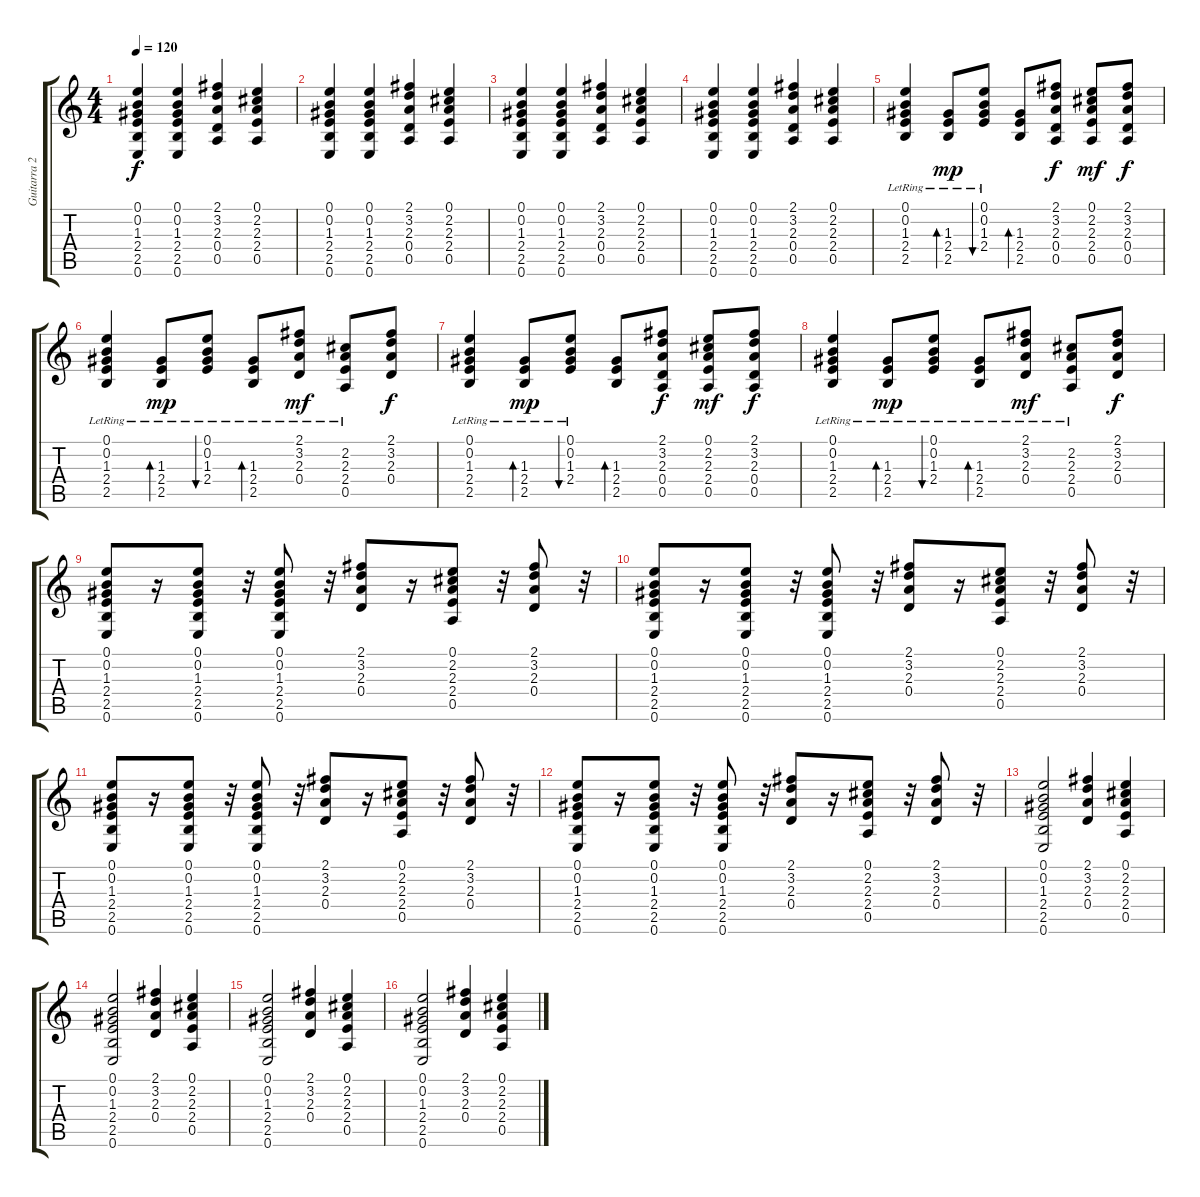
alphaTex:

\track ("Guitarra 2" "Guitarra 2") {instrument acousticguitarsteel}
\staff {score tabs}
\tuning (E4 B3 G3 D3 A2 E2) {hide}
\ts (4 4)
\tempo 120
\tempo 130
\tempo 120
\clef g2
\ks c
(0.1 0.2 1.3 2.4 2.5 0.6).4{dy f instrument acousticguitarsteel} (0.1 0.2 1.3 2.4 2.5 0.6).4 (2.1 3.2 2.3 0.4 0.5).4 (0.1 2.2 2.3 2.4 0.5).4 |
(0.1 0.2 1.3 2.4 2.5 0.6).4 (0.1 0.2 1.3 2.4 2.5 0.6).4 (2.1 3.2 2.3 0.4 0.5).4 (0.1 2.2 2.3 2.4 0.5).4 |
(0.1 0.2 1.3 2.4 2.5 0.6).4 (0.1 0.2 1.3 2.4 2.5 0.6).4 (2.1 3.2 2.3 0.4 0.5).4 (0.1 2.2 2.3 2.4 0.5).4 |
(0.1 0.2 1.3 2.4 2.5 0.6).4 (0.1 0.2 1.3 2.4 2.5 0.6).4 (2.1 3.2 2.3 0.4 0.5).4 (0.1 2.2 2.3 2.4 0.5).4 |
(0.1{lr} 0.2{lr} 1.3 2.4 2.5).4 (1.3 2.4 2.5{lr}).8{bd 30 dy mp} (0.1{lr} 0.2{lr} 1.3 2.4).8{bu 30} (1.3 2.4 2.5).8{bd 30} (2.1 3.2 2.3 0.4 0.5).8{dy f} (0.1 2.2 2.3 2.4 0.5).8{dy mf} (2.1 3.2 2.3 0.4 0.5).8{dy f} |
(0.1{lr} 0.2{lr} 1.3 2.4 2.5).4 (1.3 2.4 2.5{lr}).8{bd 30 dy mp} (0.1 0.2{lr} 1.3 2.4).8{bu 30} (1.3 2.4 2.5{lr}).8{bd 30} (2.1{lr} 3.2 2.3 0.4).8{dy mf} (2.2 2.3 2.4 0.5{lr}).8 (2.1 3.2 2.3 0.4).8{dy f} |
(0.1{lr} 0.2{lr} 1.3 2.4 2.5).4 (1.3 2.4 2.5{lr}).8{bd 30 dy mp} (0.1{lr} 0.2{lr} 1.3 2.4).8{bu 30} (1.3 2.4 2.5).8{bd 30} (2.1 3.2 2.3 0.4 0.5).8{dy f} (0.1 2.2 2.3 2.4 0.5).8{dy mf} (2.1 3.2 2.3 0.4 0.5).8{dy f} |
(0.1{lr} 0.2{lr} 1.3 2.4 2.5).4 (1.3 2.4 2.5{lr}).8{bd 30 dy mp} (0.1{lr} 0.2{lr} 1.3 2.4).8{bu 30} (1.3 2.4 2.5{lr}).8{bd 30} (2.1{lr} 3.2 2.3 0.4).8{dy mf} (2.2 2.3 2.4 0.5{lr}).8 (2.1 3.2 2.3 0.4).8{dy f} |
(0.1 0.2 1.3 2.4 2.5 0.6).8 r.16 (0.1 0.2 1.3 2.4 2.5 0.6).8 r.32 (0.1 0.2 1.3 2.4 2.5 0.6).8 r.32 (2.1 3.2 2.3 0.4).8 r.16 (0.1 2.2 2.3 2.4 0.5).8 r.32 (2.1 3.2 2.3 0.4).8 r.32 |
(0.1 0.2 1.3 2.4 2.5 0.6).8 r.16 (0.1 0.2 1.3 2.4 2.5 0.6).8 r.32 (0.1 0.2 1.3 2.4 2.5 0.6).8 r.32 (2.1 3.2 2.3 0.4).8 r.16 (0.1 2.2 2.3 2.4 0.5).8 r.32 (2.1 3.2 2.3 0.4).8 r.32 |
(0.1 0.2 1.3 2.4 2.5 0.6).8 r.16 (0.1 0.2 1.3 2.4 2.5 0.6).8 r.32 (0.1 0.2 1.3 2.4 2.5 0.6).8 r.32 (2.1 3.2 2.3 0.4).8 r.16 (0.1 2.2 2.3 2.4 0.5).8 r.32 (2.1 3.2 2.3 0.4).8 r.32 |
(0.1 0.2 1.3 2.4 2.5 0.6).8 r.16 (0.1 0.2 1.3 2.4 2.5 0.6).8 r.32 (0.1 0.2 1.3 2.4 2.5 0.6).8 r.32 (2.1 3.2 2.3 0.4).8 r.16 (0.1 2.2 2.3 2.4 0.5).8 r.32 (2.1 3.2 2.3 0.4).8 r.32 |
(0.1 0.2 1.3 2.4 2.5 0.6).2 (2.1 3.2 2.3 0.4).4 (0.1 2.2 2.3 2.4 0.5).4 |
(0.1 0.2 1.3 2.4 2.5 0.6).2 (2.1 3.2 2.3 0.4).4 (0.1 2.2 2.3 2.4 0.5).4 |
(0.1 0.2 1.3 2.4 2.5 0.6).2 (2.1 3.2 2.3 0.4).4 (0.1 2.2 2.3 2.4 0.5).4 |
(0.1 0.2 1.3 2.4 2.5 0.6).2 (2.1 3.2 2.3 0.4).4 (0.1 2.2 2.3 2.4 0.5).4
